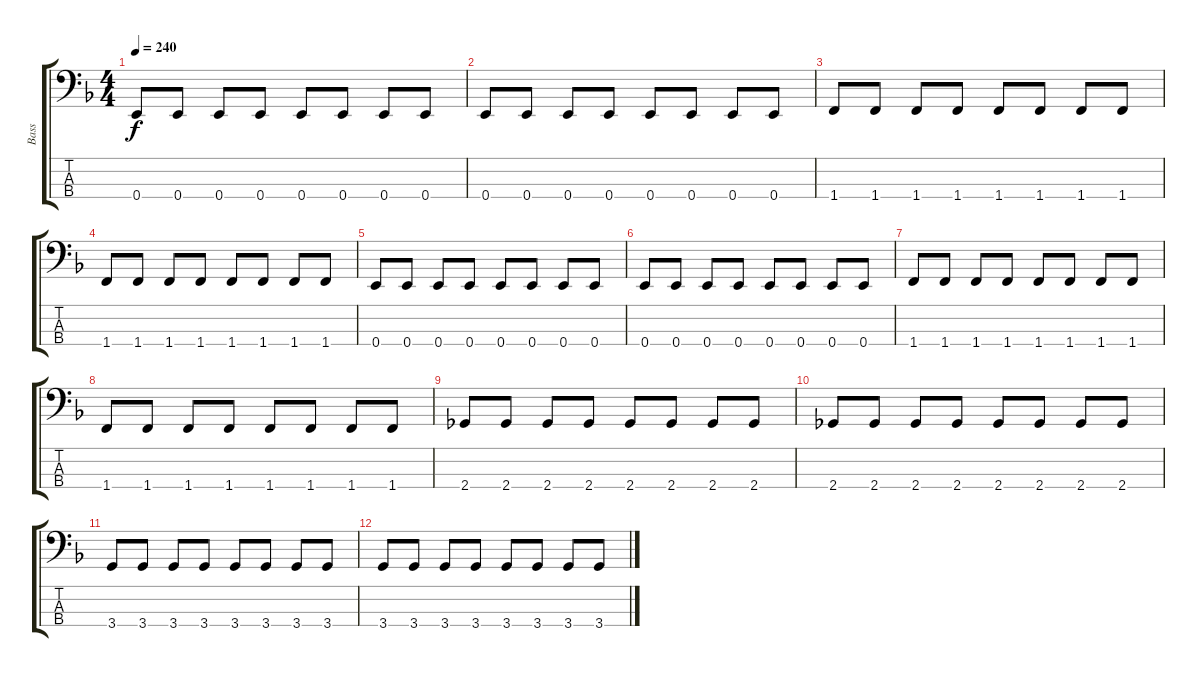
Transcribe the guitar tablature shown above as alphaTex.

\track ("Bass" "Bass") {instrument electricbasspick}
\staff {score tabs}
\tuning (G2 D2 A1 E1) {hide}
\ts (4 4)
\tempo 240
\clef f4
\ks f
0.4.8{dy f} 0.4.8 0.4.8 0.4.8 0.4.8 0.4.8 0.4.8 0.4.8 |
0.4.8 0.4.8 0.4.8 0.4.8 0.4.8 0.4.8 0.4.8 0.4.8 |
1.4.8 1.4.8 1.4.8 1.4.8 1.4.8 1.4.8 1.4.8 1.4.8 |
1.4.8 1.4.8 1.4.8 1.4.8 1.4.8 1.4.8 1.4.8 1.4.8 |
0.4.8 0.4.8 0.4.8 0.4.8 0.4.8 0.4.8 0.4.8 0.4.8 |
0.4.8 0.4.8 0.4.8 0.4.8 0.4.8 0.4.8 0.4.8 0.4.8 |
1.4.8 1.4.8 1.4.8 1.4.8 1.4.8 1.4.8 1.4.8 1.4.8 |
1.4.8 1.4.8 1.4.8 1.4.8 1.4.8 1.4.8 1.4.8 1.4.8 |
2.4.8 2.4.8 2.4.8 2.4.8 2.4.8 2.4.8 2.4.8 2.4.8 |
2.4.8 2.4.8 2.4.8 2.4.8 2.4.8 2.4.8 2.4.8 2.4.8 |
3.4.8 3.4.8 3.4.8 3.4.8 3.4.8 3.4.8 3.4.8 3.4.8 |
3.4.8 3.4.8 3.4.8 3.4.8 3.4.8 3.4.8 3.4.8 3.4.8
